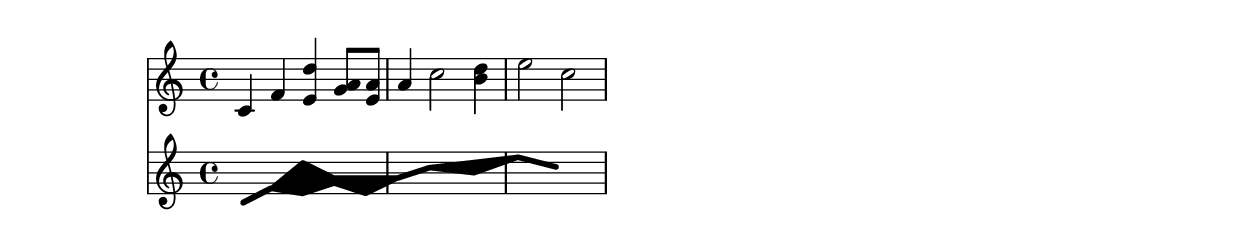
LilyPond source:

%% DO NOT EDIT this file manually; it is automatically
%% generated from LSR http://lsr.dsi.unimi.it
%% Make any changes in LSR itself, or in Documentation/snippets/new/ ,
%% and then run scripts/auxiliar/makelsr.py
%%
%% This file is in the public domain.
\version "2.14.0"

\header {
  lsrtags = "simultaneous-notes, chords, keyboards"

%% Translation of GIT committish: 8b93de6ce951b7b14bc7818f31019524295b990f
  texidoces = "
Los «clusters» o racimos son un mecanismo para indicar la
interpretación de un ámbito de notas al mismo tiempo.

"
  doctitlees = "Clusters («racimos»)"

  texidoc = "
Clusters are a device to denote that a complete range of notes is to be
played.

"
  doctitle = "Clusters"
} % begin verbatim

fragment = \relative c' {
  c4 f <e d'>4
  <g a>8 <e a> a4 c2 <d b>4
  e2 c
}

<<
  \new Staff \fragment
  \new Staff \makeClusters \fragment
>>

